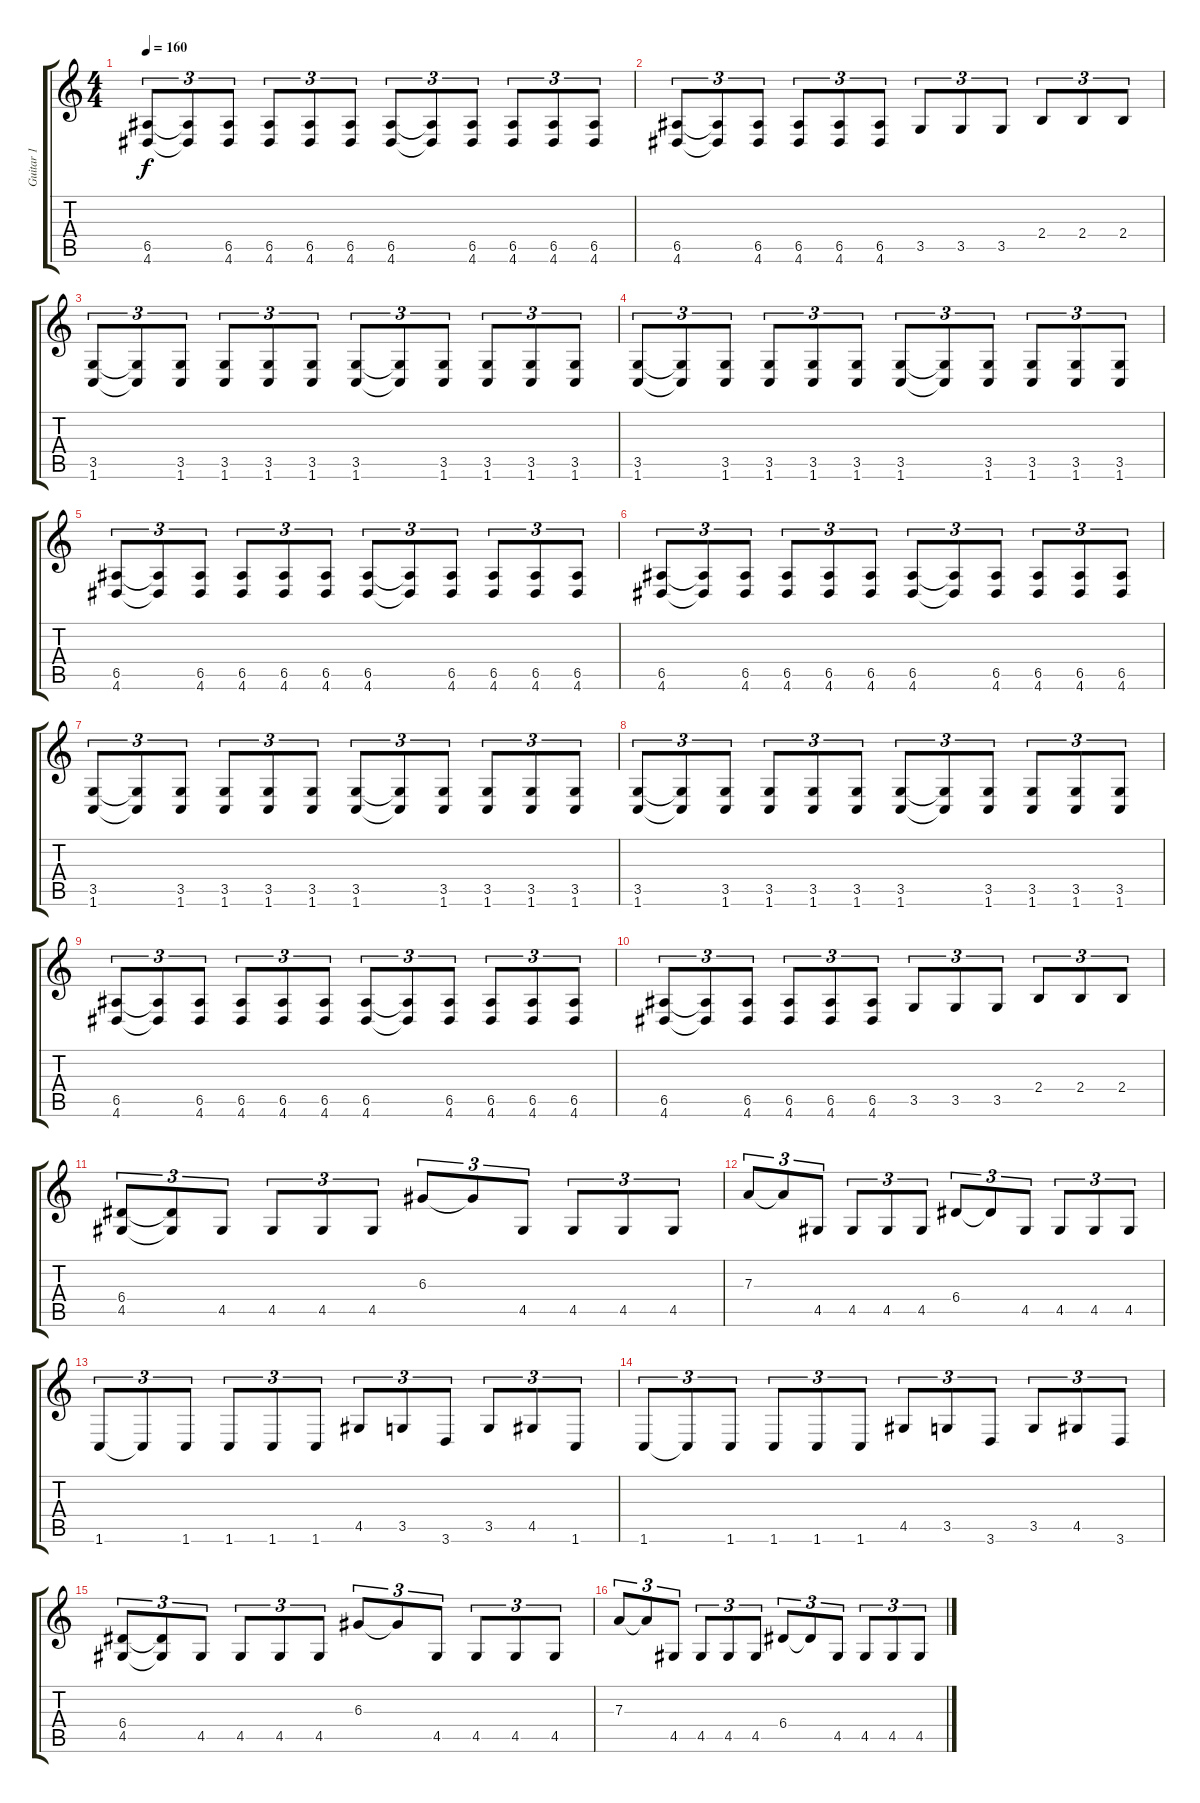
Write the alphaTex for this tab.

\track ("Guitar 1" "Guitar 1") {instrument distortionguitar}
\staff {score tabs}
\tuning (B3 Gb3 D3 A2 E2 B1) {hide}
\ts (4 4)
\tempo 160
\clef g2
\ks c
(6.5 4.6).8{tu (3 2) dy f} (6.5{t} 4.6{t}).8{tu (3 2)} (6.5 4.6).8{tu (3 2)} (6.5 4.6).8{tu (3 2)} (6.5 4.6).8{tu (3 2)} (6.5 4.6).8{tu (3 2)} (6.5 4.6).8{tu (3 2)} (6.5{t} 4.6{t}).8{tu (3 2)} (6.5 4.6).8{tu (3 2)} (6.5 4.6).8{tu (3 2)} (6.5 4.6).8{tu (3 2)} (6.5 4.6).8{tu (3 2)} |
(6.5 4.6).8{tu (3 2)} (6.5{t} 4.6{t}).8{tu (3 2)} (6.5 4.6).8{tu (3 2)} (6.5 4.6).8{tu (3 2)} (6.5 4.6).8{tu (3 2)} (6.5 4.6).8{tu (3 2)} 3.5.8{tu (3 2)} 3.5.8{tu (3 2)} 3.5.8{tu (3 2)} 2.4.8{tu (3 2)} 2.4.8{tu (3 2)} 2.4.8{tu (3 2)} |
(3.5 1.6).8{tu (3 2)} (3.5{t} 1.6{t}).8{tu (3 2)} (3.5 1.6).8{tu (3 2)} (3.5 1.6).8{tu (3 2)} (3.5 1.6).8{tu (3 2)} (3.5 1.6).8{tu (3 2)} (3.5 1.6).8{tu (3 2)} (3.5{t} 1.6{t}).8{tu (3 2)} (3.5 1.6).8{tu (3 2)} (3.5 1.6).8{tu (3 2)} (3.5 1.6).8{tu (3 2)} (3.5 1.6).8{tu (3 2)} |
(3.5 1.6).8{tu (3 2)} (3.5{t} 1.6{t}).8{tu (3 2)} (3.5 1.6).8{tu (3 2)} (3.5 1.6).8{tu (3 2)} (3.5 1.6).8{tu (3 2)} (3.5 1.6).8{tu (3 2)} (3.5 1.6).8{tu (3 2)} (3.5{t} 1.6{t}).8{tu (3 2)} (3.5 1.6).8{tu (3 2)} (3.5 1.6).8{tu (3 2)} (3.5 1.6).8{tu (3 2)} (3.5 1.6).8{tu (3 2)} |
(6.5 4.6).8{tu (3 2)} (6.5{t} 4.6{t}).8{tu (3 2)} (6.5 4.6).8{tu (3 2)} (6.5 4.6).8{tu (3 2)} (6.5 4.6).8{tu (3 2)} (6.5 4.6).8{tu (3 2)} (6.5 4.6).8{tu (3 2)} (6.5{t} 4.6{t}).8{tu (3 2)} (6.5 4.6).8{tu (3 2)} (6.5 4.6).8{tu (3 2)} (6.5 4.6).8{tu (3 2)} (6.5 4.6).8{tu (3 2)} |
(6.5 4.6).8{tu (3 2)} (6.5{t} 4.6{t}).8{tu (3 2)} (6.5 4.6).8{tu (3 2)} (6.5 4.6).8{tu (3 2)} (6.5 4.6).8{tu (3 2)} (6.5 4.6).8{tu (3 2)} (6.5 4.6).8{tu (3 2)} (6.5{t} 4.6{t}).8{tu (3 2)} (6.5 4.6).8{tu (3 2)} (6.5 4.6).8{tu (3 2)} (6.5 4.6).8{tu (3 2)} (6.5 4.6).8{tu (3 2)} |
(3.5 1.6).8{tu (3 2)} (3.5{t} 1.6{t}).8{tu (3 2)} (3.5 1.6).8{tu (3 2)} (3.5 1.6).8{tu (3 2)} (3.5 1.6).8{tu (3 2)} (3.5 1.6).8{tu (3 2)} (3.5 1.6).8{tu (3 2)} (3.5{t} 1.6{t}).8{tu (3 2)} (3.5 1.6).8{tu (3 2)} (3.5 1.6).8{tu (3 2)} (3.5 1.6).8{tu (3 2)} (3.5 1.6).8{tu (3 2)} |
(3.5 1.6).8{tu (3 2)} (3.5{t} 1.6{t}).8{tu (3 2)} (3.5 1.6).8{tu (3 2)} (3.5 1.6).8{tu (3 2)} (3.5 1.6).8{tu (3 2)} (3.5 1.6).8{tu (3 2)} (3.5 1.6).8{tu (3 2)} (3.5{t} 1.6{t}).8{tu (3 2)} (3.5 1.6).8{tu (3 2)} (3.5 1.6).8{tu (3 2)} (3.5 1.6).8{tu (3 2)} (3.5 1.6).8{tu (3 2)} |
(6.5 4.6).8{tu (3 2)} (6.5{t} 4.6{t}).8{tu (3 2)} (6.5 4.6).8{tu (3 2)} (6.5 4.6).8{tu (3 2)} (6.5 4.6).8{tu (3 2)} (6.5 4.6).8{tu (3 2)} (6.5 4.6).8{tu (3 2)} (6.5{t} 4.6{t}).8{tu (3 2)} (6.5 4.6).8{tu (3 2)} (6.5 4.6).8{tu (3 2)} (6.5 4.6).8{tu (3 2)} (6.5 4.6).8{tu (3 2)} |
(6.5 4.6).8{tu (3 2)} (6.5{t} 4.6{t}).8{tu (3 2)} (6.5 4.6).8{tu (3 2)} (6.5 4.6).8{tu (3 2)} (6.5 4.6).8{tu (3 2)} (6.5 4.6).8{tu (3 2)} 3.5.8{tu (3 2)} 3.5.8{tu (3 2)} 3.5.8{tu (3 2)} 2.4.8{tu (3 2)} 2.4.8{tu (3 2)} 2.4.8{tu (3 2)} |
(6.4 4.5).8{tu (3 2)} (6.4{t} 4.5{t}).8{tu (3 2)} 4.5.8{tu (3 2)} 4.5.8{tu (3 2)} 4.5.8{tu (3 2)} 4.5.8{tu (3 2)} 6.3.8{tu (3 2)} 6.3{t}.8{tu (3 2)} 4.5.8{tu (3 2)} 4.5.8{tu (3 2)} 4.5.8{tu (3 2)} 4.5.8{tu (3 2)} |
7.3.8{tu (3 2)} 7.3{t}.8{tu (3 2)} 4.5.8{tu (3 2)} 4.5.8{tu (3 2)} 4.5.8{tu (3 2)} 4.5.8{tu (3 2)} 6.4.8{tu (3 2)} 6.4{t}.8{tu (3 2)} 4.5.8{tu (3 2)} 4.5.8{tu (3 2)} 4.5.8{tu (3 2)} 4.5.8{tu (3 2)} |
1.6.8{tu (3 2)} 1.6{t}.8{tu (3 2)} 1.6.8{tu (3 2)} 1.6.8{tu (3 2)} 1.6.8{tu (3 2)} 1.6.8{tu (3 2)} 4.5.8{tu (3 2)} 3.5.8{tu (3 2)} 3.6.8{tu (3 2)} 3.5.8{tu (3 2)} 4.5.8{tu (3 2)} 1.6.8{tu (3 2)} |
1.6.8{tu (3 2)} 1.6{t}.8{tu (3 2)} 1.6.8{tu (3 2)} 1.6.8{tu (3 2)} 1.6.8{tu (3 2)} 1.6.8{tu (3 2)} 4.5.8{tu (3 2)} 3.5.8{tu (3 2)} 3.6.8{tu (3 2)} 3.5.8{tu (3 2)} 4.5.8{tu (3 2)} 3.6.8{tu (3 2)} |
(6.4 4.5).8{tu (3 2)} (6.4{t} 4.5{t}).8{tu (3 2)} 4.5.8{tu (3 2)} 4.5.8{tu (3 2)} 4.5.8{tu (3 2)} 4.5.8{tu (3 2)} 6.3.8{tu (3 2)} 6.3{t}.8{tu (3 2)} 4.5.8{tu (3 2)} 4.5.8{tu (3 2)} 4.5.8{tu (3 2)} 4.5.8{tu (3 2)} |
7.3.8{tu (3 2)} 7.3{t}.8{tu (3 2)} 4.5.8{tu (3 2)} 4.5.8{tu (3 2)} 4.5.8{tu (3 2)} 4.5.8{tu (3 2)} 6.4.8{tu (3 2)} 6.4{t}.8{tu (3 2)} 4.5.8{tu (3 2)} 4.5.8{tu (3 2)} 4.5.8{tu (3 2)} 4.5.8{tu (3 2)}
